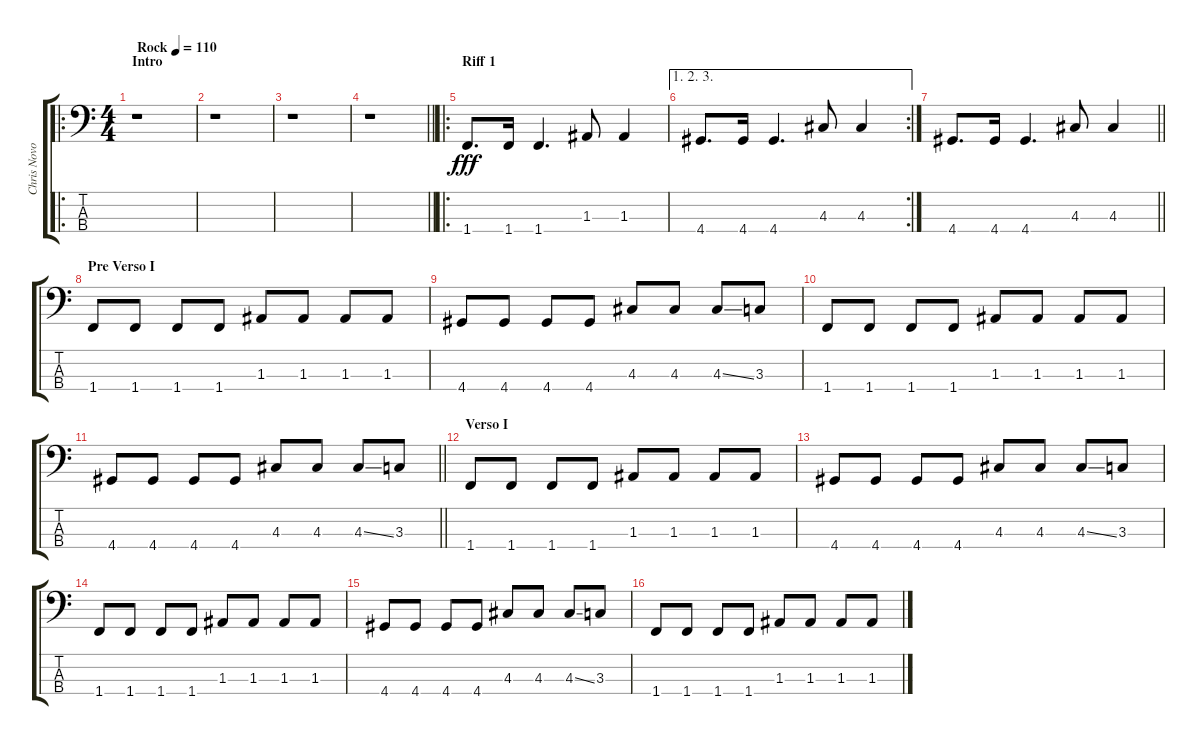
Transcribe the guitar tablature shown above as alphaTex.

\track ("Chris Novoselic (Bajo)" "Chris Novo") {instrument electricbassfinger}
\staff {score tabs}
\tuning (G2 D2 A1 E1) {hide}
\ro
\ts (4 4)
\section ("" "Intro")
\tempo (110 "Rock")
\clef f4
\ks c
r.1{dy fff instrument electricbassfinger} |
r.1 |
r.1 |
\barLineRight lightlight
r.1 |
\ro
\section ("" "Riff 1")
1.4.8{d} 1.4.16 1.4.4{d} 1.3.8 1.3.4 |
\ae (1 2 3)
\rc 2
4.4.8{d} 4.4.16 4.4.4{d} 4.3.8 4.3.4 |
\barLineRight lightlight
4.4.8{d} 4.4.16 4.4.4{d} 4.3.8 4.3.4 |
\section ("" "Pre Verso I")
1.4.8 1.4.8 1.4.8 1.4.8 1.3.8 1.3.8 1.3.8 1.3.8 |
4.4.8 4.4.8 4.4.8 4.4.8 4.3.8 4.3.8 4.3{ss}.8 3.3.8 |
1.4.8 1.4.8 1.4.8 1.4.8 1.3.8 1.3.8 1.3.8 1.3.8 |
\barLineRight lightlight
4.4.8 4.4.8 4.4.8 4.4.8 4.3.8 4.3.8 4.3{ss}.8 3.3.8 |
\section ("" "Verso I")
1.4.8 1.4.8 1.4.8 1.4.8 1.3.8 1.3.8 1.3.8 1.3.8 |
4.4.8 4.4.8 4.4.8 4.4.8 4.3.8 4.3.8 4.3{ss}.8 3.3.8 |
1.4.8 1.4.8 1.4.8 1.4.8 1.3.8 1.3.8 1.3.8 1.3.8 |
4.4.8 4.4.8 4.4.8 4.4.8 4.3.8 4.3.8 4.3{ss}.8 3.3.8 |
1.4.8 1.4.8 1.4.8 1.4.8 1.3.8 1.3.8 1.3.8 1.3.8
